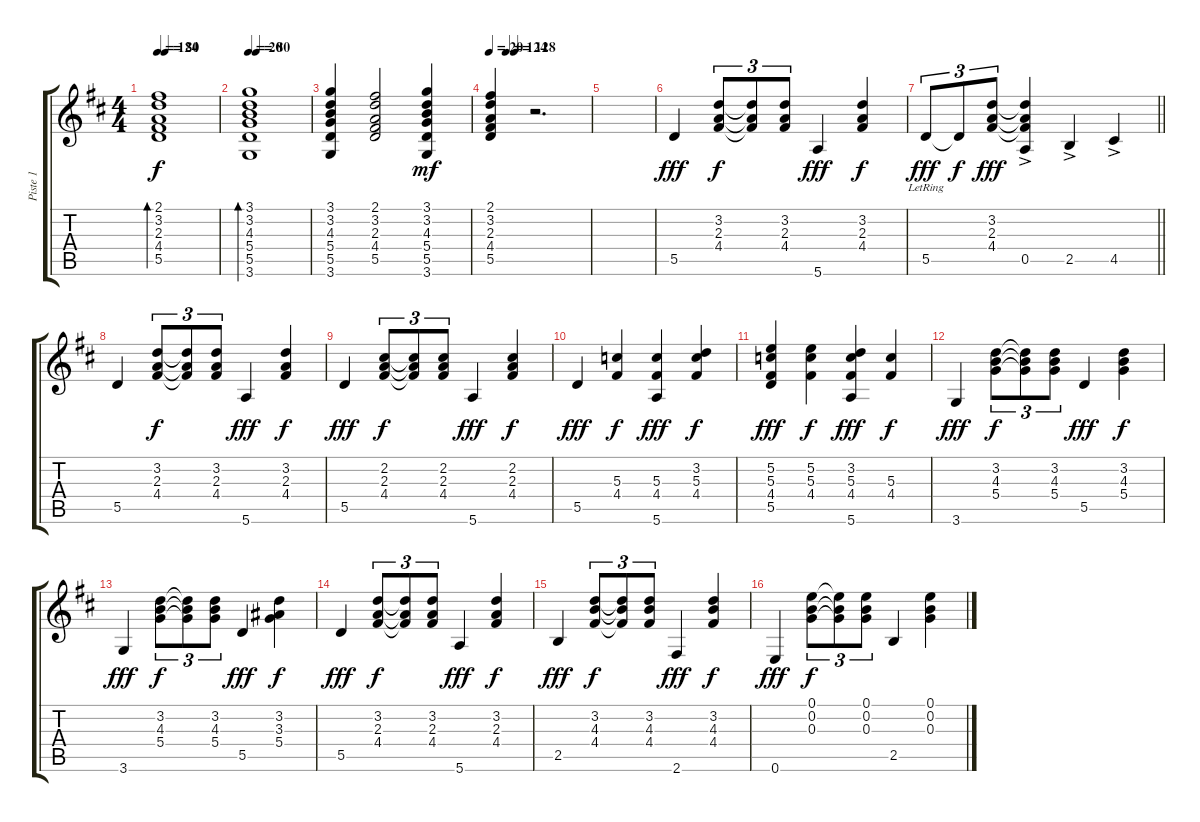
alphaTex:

\track ("Piste 1" "Piste 1") {instrument acousticguitarsteel}
\staff {score tabs}
\tuning (E4 B3 G3 D3 A2 E2) {hide}
\ts (4 4)
\tempo 124
\tempo 20
\tempo (80 0.125)
\tempo 124
\clef g2
\ks d
(2.1 3.2 2.3 4.4 5.5).1{bd 240 dy f instrument acousticguitarsteel} |
\tempo 20
\tempo (80 0.125)
(3.1 3.2 4.3 5.4 5.5 3.6).1{bd 120} |
(3.1 3.2 4.3 5.4 5.5 3.6).4 (2.1 3.2 2.3 4.4 5.5).2 (3.1 3.2 4.3 5.4 5.5 3.6).4{dy mf} |
\tempo (128 0.25)
\tempo 20
\tempo (124 0.16666666666666666)
(2.1 3.2 2.3 4.4 5.5).4 r.2{d} |
|
5.5.4{dy fff} (3.2 2.3 4.4).8{tu (3 2) dy f} (3.2{t} 2.3{t} 4.4{t}).8{tu (3 2)} (3.2 2.3 4.4).8{tu (3 2)} 5.6.4{dy fff} (3.2 2.3 4.4).4{dy f} |
\barLineRight lightlight
5.5{lr}.8{tu (3 2) dy fff} 5.5{t}.8{tu (3 2) dy f} (3.2 2.3 4.4).8{tu (3 2) dy fff} (3.2{t} 2.3{t} 4.4{t} 0.5{ac}).4 2.5{ac}.4 4.5{ac}.4 |
5.5.4 (3.2 2.3 4.4).8{tu (3 2) dy f} (3.2{t} 2.3{t} 4.4{t}).8{tu (3 2)} (3.2 2.3 4.4).8{tu (3 2)} 5.6.4{dy fff} (3.2 2.3 4.4).4{dy f} |
5.5.4{dy fff} (2.2 2.3 4.4).8{tu (3 2) dy f} (2.2{t} 2.3{t} 4.4{t}).8{tu (3 2)} (2.2 2.3 4.4).8{tu (3 2)} 5.6.4{dy fff} (2.2 2.3 4.4).4{dy f} |
5.5.4{dy fff} (5.3 4.4).4{dy f} (5.3 4.4 5.6).4{dy fff} (3.2 5.3 4.4).4{dy f} |
(5.2 5.3 4.4 5.5).4{dy fff} (5.2 5.3 4.4).4{dy f} (3.2 5.3 4.4 5.6).4{dy fff} (5.3 4.4).4{dy f} |
3.6.4{dy fff} (3.2 4.3 5.4).8{tu (3 2) dy f} (3.2{t} 4.3{t} 5.4{t}).8{tu (3 2)} (3.2 4.3 5.4).8{tu (3 2)} 5.5.4{dy fff} (3.2 4.3 5.4).4{dy f} |
3.6.4{dy fff} (3.2 4.3 5.4).8{tu (3 2) dy f} (3.2{t} 4.3{t} 5.4{t}).8{tu (3 2)} (3.2 4.3 5.4).8{tu (3 2)} 5.5.4{dy fff} (3.2 3.3 5.4).4{dy f} |
5.5.4{dy fff} (3.2 2.3 4.4).8{tu (3 2) dy f} (3.2{t} 2.3{t} 4.4{t}).8{tu (3 2)} (3.2 2.3 4.4).8{tu (3 2)} 5.6.4{dy fff} (3.2 2.3 4.4).4{dy f} |
2.5.4{dy fff} (3.2 4.3 4.4).8{tu (3 2) dy f} (3.2{t} 4.3{t} 4.4{t}).8{tu (3 2)} (3.2 4.3 4.4).8{tu (3 2)} 2.6.4{dy fff} (3.2 4.3 4.4).4{dy f} |
0.6.4{dy fff} (0.1 0.2 0.3).8{tu (3 2) dy f} (0.1{t} 0.2{t} 0.3{t}).8{tu (3 2)} (0.1 0.2 0.3).8{tu (3 2)} 2.5.4 (0.1 0.2 0.3).4
